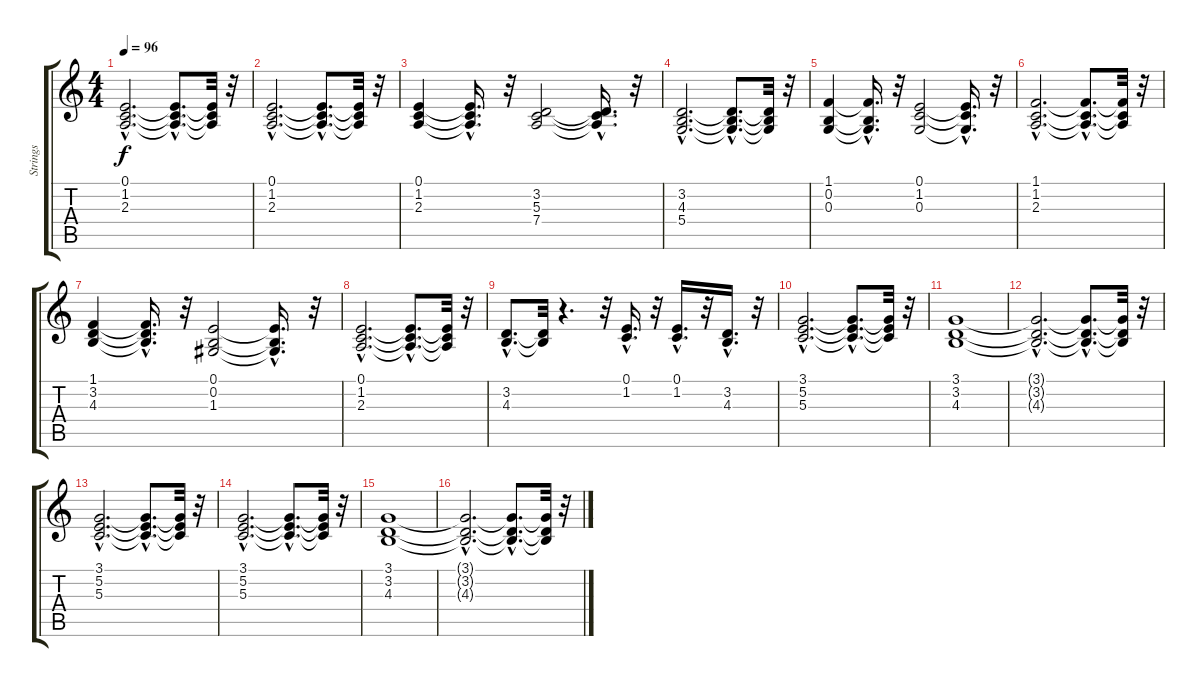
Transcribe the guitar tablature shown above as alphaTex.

\track ("Strings" "Strings") {instrument stringensemble1}
\staff {score tabs}
\tuning (E4 B3 G3 D3 A2 E2) {hide}
\ts (4 4)
\tempo 96
\clef g2
\ks c
(0.1{hac} 1.2{hac} 2.3{hac}).2{d dy f} (0.1{hac t} 1.2{hac t} 2.3{hac t}).8{d} (0.1{t} 1.2{t} 2.3{t}).32 r.32 |
(0.1{hac} 1.2{hac} 2.3{hac}).2{d} (0.1{hac t} 1.2{hac t} 2.3{hac t}).8{d} (0.1{t} 1.2{t} 2.3{t}).32 r.32 |
(0.1 1.2 2.3).4 (0.1{hac t} 1.2{hac t} 2.3{hac t}).16{d} r.32 (3.2 5.3 7.4).2 (3.2{hac t} 5.3{hac t} 7.4{hac t}).16{d} r.32 |
(3.2{hac} 4.3{hac} 5.4{hac}).2{d} (3.2{hac t} 4.3{hac t} 5.4{hac t}).8{d} (3.2{t} 4.3{t} 5.4{t}).32 r.32 |
(1.1 0.2 0.3).4 (1.1{hac t} 0.2{hac t} 0.3{hac t}).16{d} r.32 (0.1 1.2 0.3).2 (0.1{hac t} 1.2{hac t} 0.3{hac t}).16{d} r.32 |
(1.1{hac} 1.2{hac} 2.3{hac}).2{d} (1.1{hac t} 1.2{hac t} 2.3{hac t}).8{d} (1.1{t} 1.2{t} 2.3{t}).32 r.32 |
(1.1 3.2 4.3).4 (1.1{hac t} 3.2{hac t} 4.3{hac t}).16{d} r.32 (0.1 0.2 1.3).2 (0.1{hac t} 0.2{hac t} 1.3{hac t}).16{d} r.32 |
(0.1{hac} 1.2{hac} 2.3{hac}).2{d} (0.1{hac t} 1.2{hac t} 2.3{hac t}).8{d} (0.1{t} 1.2{t} 2.3{t}).32 r.32 |
(3.2{hac} 4.3{hac}).8{d} (3.2{t} 4.3{t}).32 r.4{d} r.32 (0.1{hac} 1.2{hac}).16{d} r.32 (0.1{hac} 1.2{hac}).16{d} r.32 (3.2{hac} 4.3{hac}).16{d} r.32 |
(3.1{hac} 5.2{hac} 5.3{hac}).2{d} (3.1{hac t} 5.2{hac t} 5.3{hac t}).8{d} (3.1{t} 5.2{t} 5.3{t}).32 r.32 |
(3.1 3.2 4.3).1 |
(3.1{hac t} 3.2{hac t} 4.3{hac t}).2{d} (3.1{hac t} 3.2{hac t} 4.3{hac t}).8{d} (3.1{t} 3.2{t} 4.3{t}).32 r.32 |
(3.1{hac} 5.2{hac} 5.3{hac}).2{d} (3.1{hac t} 5.2{hac t} 5.3{hac t}).8{d} (3.1{t} 5.2{t} 5.3{t}).32 r.32 |
(3.1{hac} 5.2{hac} 5.3{hac}).2{d} (3.1{hac t} 5.2{hac t} 5.3{hac t}).8{d} (3.1{t} 5.2{t} 5.3{t}).32 r.32 |
(3.1 3.2 4.3).1 |
(3.1{hac t} 3.2{hac t} 4.3{hac t}).2{d} (3.1{hac t} 3.2{hac t} 4.3{hac t}).8{d} (3.1{t} 3.2{t} 4.3{t}).32 r.32
